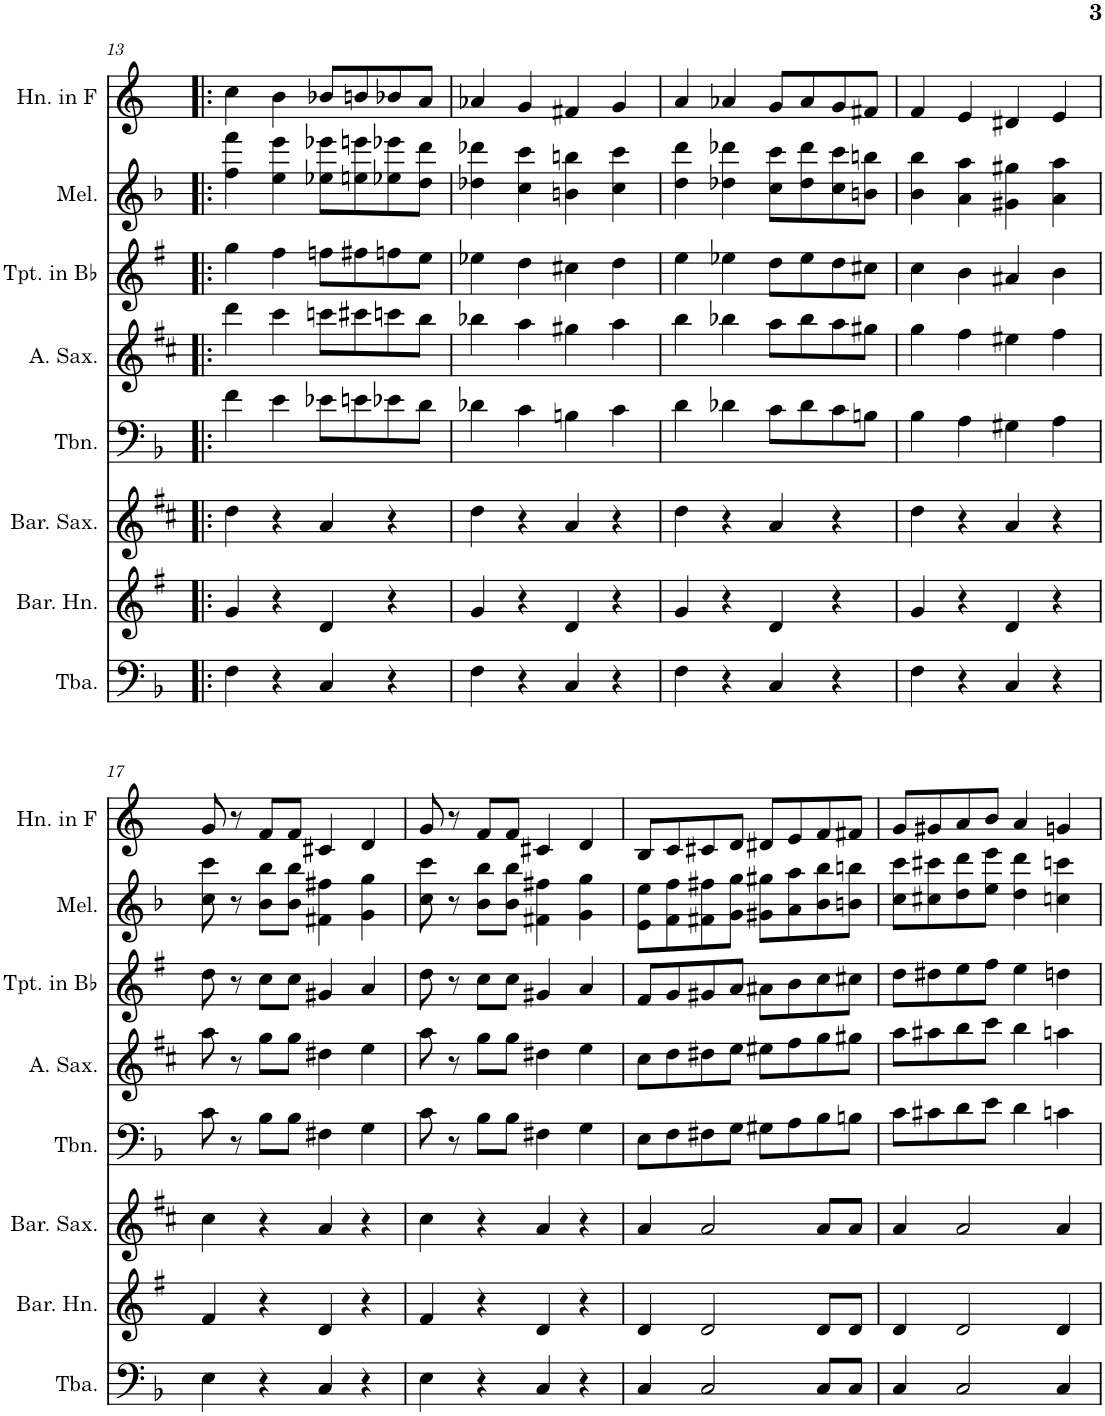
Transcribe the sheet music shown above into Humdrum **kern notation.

**kern	**kern	**kern	**kern	**kern	**kern	**kern	**kern
*part8	*part7	*part6	*part5	*part4	*part3	*part2	*part1
*staff8	*staff7	*staff6	*staff5	*staff4	*staff3	*staff2	*staff1
*I"Tuba	*I"Baritone Horn	*I"Baritone Saxophone	*I"Trombone	*I"Alto Saxophone	*I"Trumpet in Bb	*I"Melodica	*I"Horn in F
*I'Tba.	*I'Bar. Hn.	*I'Bar. Sax.	*I'Tbn.	*I'A. Sax.	*I'Tpt. in Bb	*I'Mel.	*I'Hn. in F
!!LO:PB:g=z
*clefF4	*clefG2	*clefG2	*clefF4	*clefG2	*clefG2	*clefG2	*clefG2
*	*Trd8c14	*Trd12c21	*	*Trd5c9	*Trd1c2	*	*Trd4c7
*k[b-]	*k[f#]	*k[f#c#]	*k[b-]	*k[f#c#]	*k[f#]	*k[b-]	*k[]
*M2/2	*M2/2	*M2/2	*M2/2	*M2/2	*M2/2	*M2/2	*M2/2
*met(c|)	*met(c|)	*met(c|)	*met(c|)	*met(c|)	*met(c|)	*met(c|)	*met(c|)
=13!|:	=13!|:	=13!|:	=13!|:	=13!|:	=13!|:	=13!|:	=13!|:
4F\	4g/	4dd\	4f\	4ddd\	4gg\	4ff\ 4fff\	4cc\
4r	4r	4r	4e\	4ccc#\	4ff#\	4ee\ 4eee\	4b\
4C/	4d/	4a/	8e-X\L	8cccn\L	8ffn\L	8ee-X\ 8eee-X\L	8b-X/L
.	.	.	8en\	8ccc#X\	8ff#X\	8een\ 8eeen\	8bn/
4r	4r	4r	8e-X\	8cccn\	8ffn\	8ee-X\ 8eee-X\	8b-X/
.	.	.	8d\J	8bb\J	8ee\J	8dd\ 8ddd\J	8a/J
=14	=14	=14	=14	=14	=14	=14	=14
4F\	4g/	4dd\	4d-X\	4bb-X\	4ee-X\	4dd-X\ 4ddd-X\	4a-X/
4r	4r	4r	4c\	4aa\	4dd\	4cc\ 4ccc\	4g/
4C/	4d/	4a/	4Bn\	4gg#X\	4cc#X\	4bn\ 4bbn\	4f#X/
4r	4r	4r	4c\	4aa\	4dd\	4cc\ 4ccc\	4g/
=15	=15	=15	=15	=15	=15	=15	=15
4F\	4g/	4dd\	4d\	4bb\	4ee\	4dd\ 4ddd\	4a/
4r	4r	4r	4d-X\	4bb-X\	4ee-X\	4dd-X\ 4ddd-X\	4a-X/
4C/	4d/	4a/	8c\L	8aa\L	8dd\L	8cc\ 8ccc\L	8g/L
.	.	.	8d-\	8bb-\	8ee-\	8dd-\ 8ddd-\	8a-/
4r	4r	4r	8c\	8aa\	8dd\	8cc\ 8ccc\	8g/
.	.	.	8Bn\J	8gg#X\J	8cc#X\J	8bn\ 8bbn\J	8f#X/J
=16	=16	=16	=16	=16	=16	=16	=16
4F\	4g/	4dd\	4B-\	4gg\	4cc\	4b-\ 4bb-\	4f/
4r	4r	4r	4A\	4ff#\	4b\	4a\ 4aa\	4e/
4C/	4d/	4a/	4G#X\	4ee#X\	4a#X/	4g#X\ 4gg#X\	4d#X/
4r	4r	4r	4A\	4ff#\	4b\	4a\ 4aa\	4e/
!!LO:LB:g=z
=17	=17	=17	=17	=17	=17	=17	=17
4E\	4f#/	4cc#\	8c\	8aa\	8dd\	8cc\ 8ccc\	8g/
.	.	.	8r	8r	8r	8r	8r
4r	4r	4r	8B-\L	8gg\L	8cc\L	8b-\ 8bb-\L	8f/L
.	.	.	8B-\J	8gg\J	8cc\J	8b-\ 8bb-\J	8f/J
4C/	4d/	4a/	4F#X\	4dd#X\	4g#X/	4f#X\ 4ff#X\	4c#X/
4r	4r	4r	4G\	4ee\	4a/	4g\ 4gg\	4d/
=18	=18	=18	=18	=18	=18	=18	=18
4E\	4f#/	4cc#\	8c\	8aa\	8dd\	8cc\ 8ccc\	8g/
.	.	.	8r	8r	8r	8r	8r
4r	4r	4r	8B-\L	8gg\L	8cc\L	8b-\ 8bb-\L	8f/L
.	.	.	8B-\J	8gg\J	8cc\J	8b-\ 8bb-\J	8f/J
4C/	4d/	4a/	4F#X\	4dd#X\	4g#X/	4f#X\ 4ff#X\	4c#X/
4r	4r	4r	4G\	4ee\	4a/	4g\ 4gg\	4d/
=19	=19	=19	=19	=19	=19	=19	=19
4C/	4d/	4a/	8E\L	8cc#\L	8f#/L	8e\ 8ee\L	8B/L
.	.	.	8F\	8dd\	8g/	8f\ 8ff\	8c/
2C/	2d/	2a/	8F#X\	8dd#X\	8g#X/	8f#X\ 8ff#X\	8c#X/
.	.	.	8G\J	8ee\J	8a/J	8g\ 8gg\J	8d/J
.	.	.	8G#X\L	8ee#X\L	8a#X\L	8g#X\ 8gg#X\L	8d#X/L
.	.	.	8A\	8ff#\	8b\	8a\ 8aa\	8e/
8C/L	8d/L	8a/L	8B-\	8gg\	8cc\	8b-\ 8bb-\	8f/
8C/J	8d/J	8a/J	8Bn\J	8gg#X\J	8cc#X\J	8bn\ 8bbn\J	8f#X/J
=20	=20	=20	=20	=20	=20	=20	=20
4C/	4d/	4a/	8c\L	8aa\L	8dd\L	8cc\ 8ccc\L	8g/L
.	.	.	8c#X\	8aa#X\	8dd#X\	8cc#X\ 8ccc#X\	8g#X/
2C/	2d/	2a/	8d\	8bb\	8ee\	8dd\ 8ddd\	8a/
.	.	.	8e\J	8ccc#\J	8ff#\J	8ee\ 8eee\J	8b/J
.	.	.	4d\	4bb\	4ee\	4dd\ 4ddd\	4a/
4C/	4d/	4a/	4cn\	4aan\	4ddn\	4ccn\ 4cccn\	4gn/
=	=	=	=	=	=	=	=
*-	*-	*-	*-	*-	*-	*-	*-
